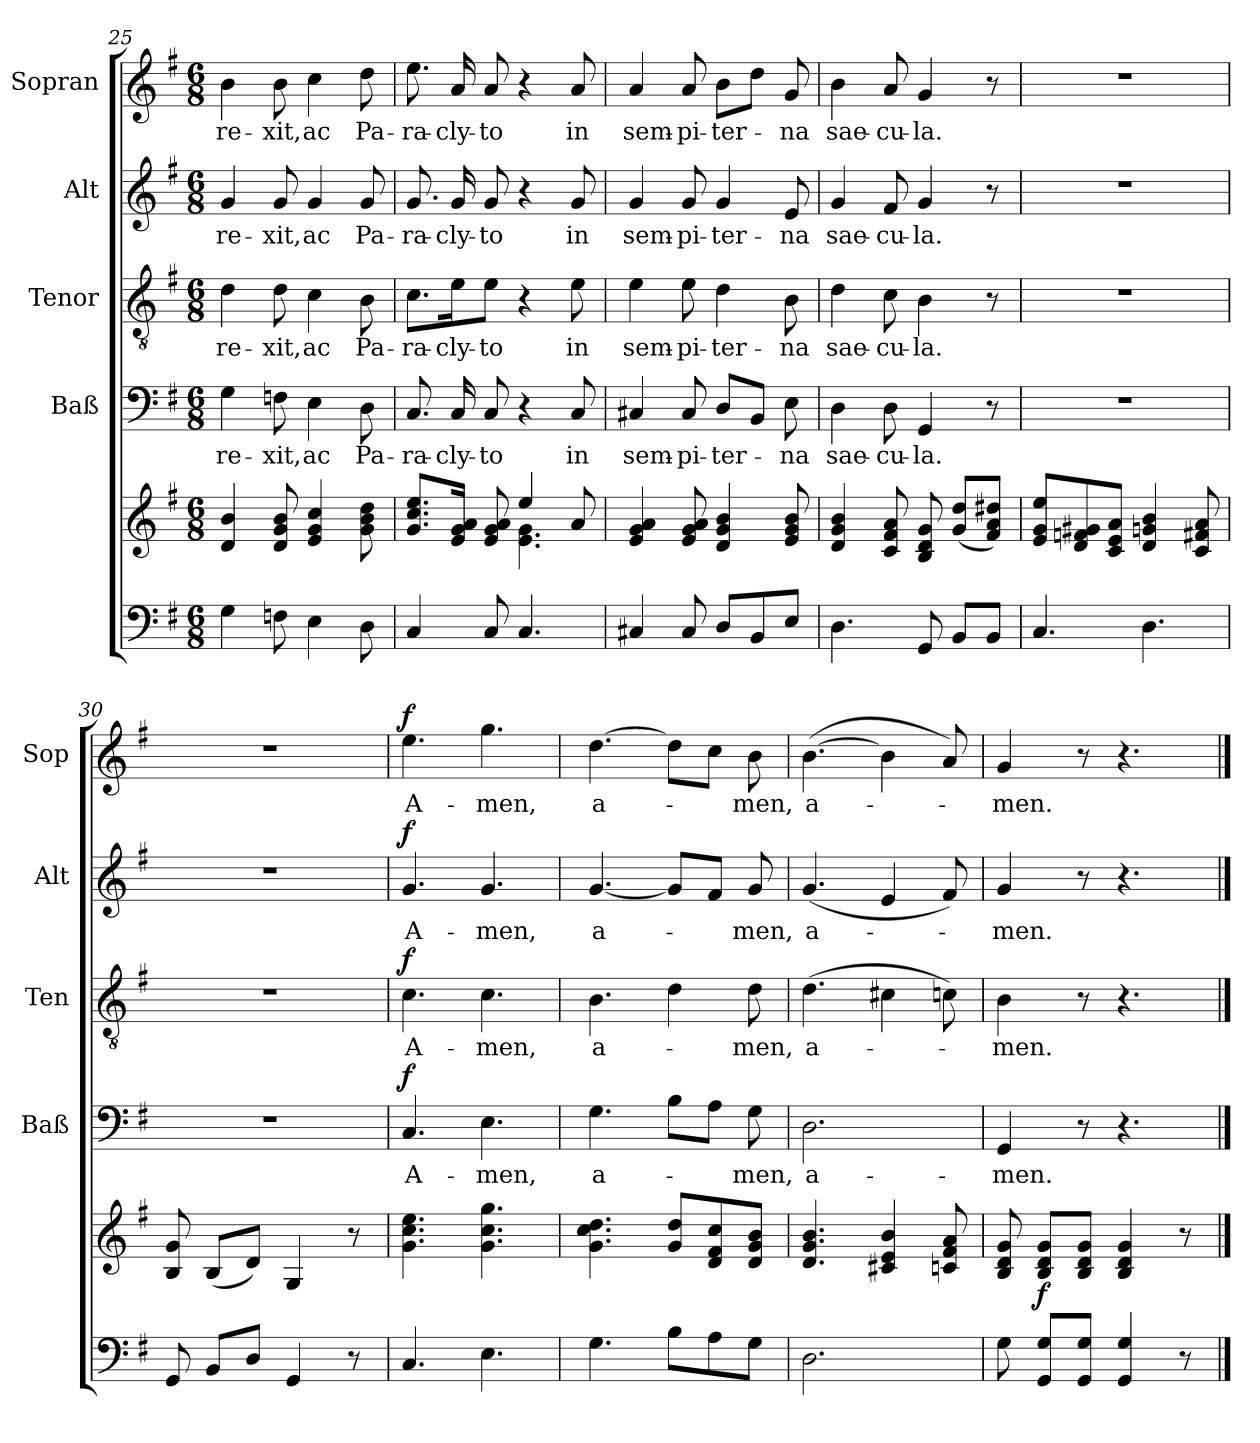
**kern	**kern	**dynam	**kern	**text	**dynam	**kern	**text	**dynam	**kern	**text	**dynam	**kern	**text	**dynam
*part5	*part5	*part5	*part4	*part4	*part4	*part3	*part3	*part3	*part2	*part2	*part2	*part1	*part1	*part1
*staff6	*staff5	*staff5/6	*staff4	*staff4	*staff4	*staff3	*staff3	*staff3	*staff2	*staff2	*staff2	*staff1	*staff1	*staff1
*	*	*	*I"Baß	*	*	*I"Tenor	*	*	*I"Alt	*	*	*I"Sopran	*	*
*	*	*	*I'Baß	*	*	*I'Ten	*	*	*I'Alt	*	*	*I'Sop	*	*
*clefF4	*clefG2	*	*clefF4	*	*	*clefGv2	*	*	*clefG2	*	*	*clefG2	*	*
*k[f#]	*k[f#]	*	*k[f#]	*	*	*k[f#]	*	*	*k[f#]	*	*	*k[f#]	*	*
*G:	*G:	*	*G:	*	*	*G:	*	*	*G:	*	*	*G:	*	*
*M6/8	*M6/8	*	*M6/8	*	*	*M6/8	*	*	*M6/8	*	*	*M6/8	*	*
=25	=25	=25	=25	=25	=25	=25	=25	=25	=25	=25	=25	=25	=25	=25
!	!	!	!	!LO:LY:b	!	!	!LO:LY:b	!	!	!LO:LY:b	!	!	!LO:LY:b	!
4G\	4d/ 4b/	.	4G\	-re-	.	4d\	-re-	.	4g/	-re-	.	4b\	-re-	.
!	!	!	!	!LO:LY:b	!	!	!LO:LY:b	!	!	!LO:LY:b	!	!	!LO:LY:b	!
8Fn!\	8d!/ 8g!/ 8b!/	.	8Fn\	-xit,	.	8d\	-xit,	.	8g/	-xit,	.	8b\	-xit,	.
!	!	!	!	!LO:LY:b	!	!	!LO:LY:b	!	!	!LO:LY:b	!	!	!LO:LY:b	!
4E!\	4e!/ 4g!/ 4cc!/	.	4E\	ac	.	4c\	ac	.	4g/	ac	.	4cc\	ac	.
!	!	!	!	!LO:LY:b	!	!	!LO:LY:b	!	!	!LO:LY:b	!	!	!LO:LY:b	!
8D!\	8g!\ 8b!\ 8dd!\	.	8D\	Pa-	.	8B\	Pa-	.	8g/	Pa-	.	8dd\	Pa-	.
=26	=26	=26	=26	=26	=26	=26	=26	=26	=26	=26	=26	=26	=26	=26
*	*^	*	*	*	*	*	*	*	*	*	*	*	*	*
!	!	!	!	!	!LO:LY:b	!	!	!LO:LY:b	!	!	!LO:LY:b	!	!	!LO:LY:b	!
4C!/	8.g!/ 8.cc!/ 8.ee!/L	4ryy	.	8.C/	-ra-	.	8.c\L	-ra-	.	8.g/	-ra-	.	8.ee\	-ra-	.
!	!	!	!	!	!LO:LY:b	!	!	!LO:LY:b	!	!	!LO:LY:b	!	!	!LO:LY:b	!
.	16e!/ 16g!/ 16a!/Jk	.	.	16C/	-cly-	.	16e\K	-cly-	.	16g/	-cly-	.	16a/	-cly-	.
!	!	!	!	!	!LO:LY:b	!	!	!LO:LY:b	!	!	!LO:LY:b	!	!	!LO:LY:b	!
8C/	8e/ 8g/ 8a/	8ryy	.	8C/	-to	.	8e\J	-to	.	8g/	-to	.	8a/	-to	.
4.C/	4ee/	4.e\ 4.g\	.	4r	.	.	4r	.	.	4r	.	.	4r	.	.
!	!	!	!	!	!LO:LY:b	!	!	!LO:LY:b	!	!	!LO:LY:b	!	!	!LO:LY:b	!
.	8a/	.	.	8C/	in	.	8e\	in	.	8g/	in	.	8a/	in	.
*	*v	*v	*	*	*	*	*	*	*	*	*	*	*	*	*
=27	=27	=27	=27	=27	=27	=27	=27	=27	=27	=27	=27	=27	=27	=27
!	!	!	!	!LO:LY:b	!	!	!LO:LY:b	!	!	!LO:LY:b	!	!	!LO:LY:b	!
4C#X!/	4e!/ 4g!/ 4a!/	.	4C#X/	sem-	.	4e\	sem-	.	4g/	sem-	.	4a/	sem-	.
!	!	!	!	!LO:LY:b	!	!	!LO:LY:b	!	!	!LO:LY:b	!	!	!LO:LY:b	!
8C#!/	8e!/ 8g!/ 8a!/	.	8C#/	-pi-	.	8e\	-pi-	.	8g/	-pi-	.	8a/	-pi-	.
!	!	!	!	!LO:LY:b	!	!	!LO:LY:b	!	!	!LO:LY:b	!	!	!LO:LY:b	!
8D!/L	4d!/ 4g!/ 4b!/	.	8D/L	-ter-	.	4d\	-ter-	.	4g/	-ter-	.	8b\L	-ter-	.
8BB!/	.	.	8BB/J	.	.	.	.	.	.	.	.	8dd\J	.	.
!	!	!	!	!LO:LY:b	!	!	!LO:LY:b	!	!	!LO:LY:b	!	!	!LO:LY:b	!
8E!/J	8e!/ 8g!/ 8b!/	.	8E\	-na	.	8B\	-na	.	8e/	-na	.	8g/	-na	.
=28	=28	=28	=28	=28	=28	=28	=28	=28	=28	=28	=28	=28	=28	=28
!	!	!	!	!LO:LY:b	!	!	!LO:LY:b	!	!	!LO:LY:b	!	!	!LO:LY:b	!
4.D!\	4d!/ 4g!/ 4b!/	.	4D\	sae-	.	4d\	sae-	.	4g/	sae-	.	4b\	sae-	.
!	!	!	!	!LO:LY:b	!	!	!LO:LY:b	!	!	!LO:LY:b	!	!	!LO:LY:b	!
.	8c!/ 8f#!/ 8a!/	.	8D\	-cu-	.	8c\	-cu-	.	8f#/	-cu-	.	8a/	-cu-	.
!	!	!	!	!LO:LY:b	!	!	!LO:LY:b	!	!	!LO:LY:b	!	!	!LO:LY:b	!
8GG!/	8B!/ 8d!/ 8g!/	.	4GG/	-la.	.	4B\	-la.	.	4g/	-la.	.	4g/	-la.	.
8BB/L	(<8g/ 8dd/L	.	.	.	.	.	.	.	.	.	.	.	.	.
8BB/J	8f#/ 8a/ 8dd#X/J)	.	8r	.	.	8r	.	.	8r	.	.	8r	.	.
!!LO:LB:g=z
=29	=29	=29	=29	=29	=29	=29	=29	=29	=29	=29	=29	=29	=29	=29
4.C/	8e/ 8g/ 8ee/L	.	2.r	.	.	2.r	.	.	2.r	.	.	2.r	.	.
.	8d/ 8fn/ 8g#X/	.	.	.	.	.	.	.	.	.	.	.	.	.
.	8c/ 8e/ 8a/J	.	.	.	.	.	.	.	.	.	.	.	.	.
4.D\	4d/ 4gn/ 4b/	.	.	.	.	.	.	.	.	.	.	.	.	.
.	8c/ 8f#X/ 8a/	.	.	.	.	.	.	.	.	.	.	.	.	.
=30	=30	=30	=30	=30	=30	=30	=30	=30	=30	=30	=30	=30	=30	=30
8GG/	8B/ 8g/	.	2.r	.	.	2.r	.	.	2.r	.	.	2.r	.	.
8BB/L	(<8B/L	.	.	.	.	.	.	.	.	.	.	.	.	.
8D/J	8d/J)	.	.	.	.	.	.	.	.	.	.	.	.	.
4GG/	4G/	.	.	.	.	.	.	.	.	.	.	.	.	.
8r	8r	.	.	.	.	.	.	.	.	.	.	.	.	.
=31	=31	=31	=31	=31	=31	=31	=31	=31	=31	=31	=31	=31	=31	=31
!	!	!	!	!LO:LY:b	!LO:DY:a	!	!LO:LY:b	!LO:DY:a	!	!LO:LY:b	!LO:DY:a	!	!LO:LY:b	!LO:DY:a
4.C!/	4.g!\ 4.cc!\ 4.ee!\	.	4.C/	A-	f	4.c\	A-	f	4.g/	A-	f	4.ee\	A-	f
!	!	!	!	!LO:LY:b	!	!	!LO:LY:b	!	!	!LO:LY:b	!	!	!LO:LY:b	!
4.E!\	4.g!\ 4.cc!\ 4.gg!\	.	4.E\	-men,	.	4.c\	-men,	.	4.g/	-men,	.	4.gg\	-men,	.
=32	=32	=32	=32	=32	=32	=32	=32	=32	=32	=32	=32	=32	=32	=32
!	!	!	!	!LO:LY:b	!	!	!LO:LY:b	!	!	!LO:LY:b	!	!	!LO:LY:b	!
4.G!\	4.g!\ 4.cc!\ 4.dd!\	.	4.G\	a-	.	4.B\	a-	.	[4.g/	a-	.	[4.dd\	a-	.
8B!\L	8g!/ 8dd!/L	.	8B\L	.	.	4d\	.	.	8g/L]	.	.	8dd\L]	.	.
8A!\	8d!/ 8f#!/ 8cc!/	.	8A\J	.	.	.	.	.	8f#/J	.	.	8cc\J	.	.
!	!	!	!	!LO:LY:b	!	!	!LO:LY:b	!	!	!LO:LY:b	!	!	!LO:LY:b	!
8G!\J	8d!/ 8g!/ 8b!/J	.	8G\	-men,	.	8d\	-men,	.	8g/	-men,	.	8b\	-men,	.
=33	=33	=33	=33	=33	=33	=33	=33	=33	=33	=33	=33	=33	=33	=33
!	!	!	!	!LO:LY:b	!	!	!LO:LY:b	!	!	!LO:LY:b	!	!	!LO:LY:b	!
2.D!\	4.d!/ 4.g!/ 4.b!/	.	2.D\	a-	.	(>4.d\	a-	.	(<4.g/	a-	.	(>[4.b\	a-	.
.	4c#X!/ 4e!/ 4b!/	.	.	.	.	4c#X\	.	.	4e/	.	.	4b\]	.	.
.	8cn!/ 8f#!/ 8a!/	.	.	.	.	8cn\)	.	.	8f#/)	.	.	8a/)	.	.
=34	=34	=34	=34	=34	=34	=34	=34	=34	=34	=34	=34	=34	=34	=34
!	!	!	!	!LO:LY:b	!	!	!LO:LY:b	!	!	!LO:LY:b	!	!	!LO:LY:b	!
8G!\	8B!/ 8d!/ 8g!/	.	4GG/	-men.	.	4B\	-men.	.	4g/	-men.	.	4g/	-men.	.
!	!	!LO:DY:b	!	!	!	!	!	!	!	!	!	!	!	!
8GG/ 8G/L	8B/ 8d/ 8g/L	f	.	.	.	.	.	.	.	.	.	.	.	.
8GG/ 8G/J	8B/ 8d/ 8g/J	.	8r	.	.	8r	.	.	8r	.	.	8r	.	.
4GG/ 4G/	4B/ 4d/ 4g/	.	4.r	.	.	4.r	.	.	4.r	.	.	4.r	.	.
8r	8r	.	.	.	.	.	.	.	.	.	.	.	.	.
==	==	==	==	==	==	==	==	==	==	==	==	==	==	==
*-	*-	*-	*-	*-	*-	*-	*-	*-	*-	*-	*-	*-	*-	*-
